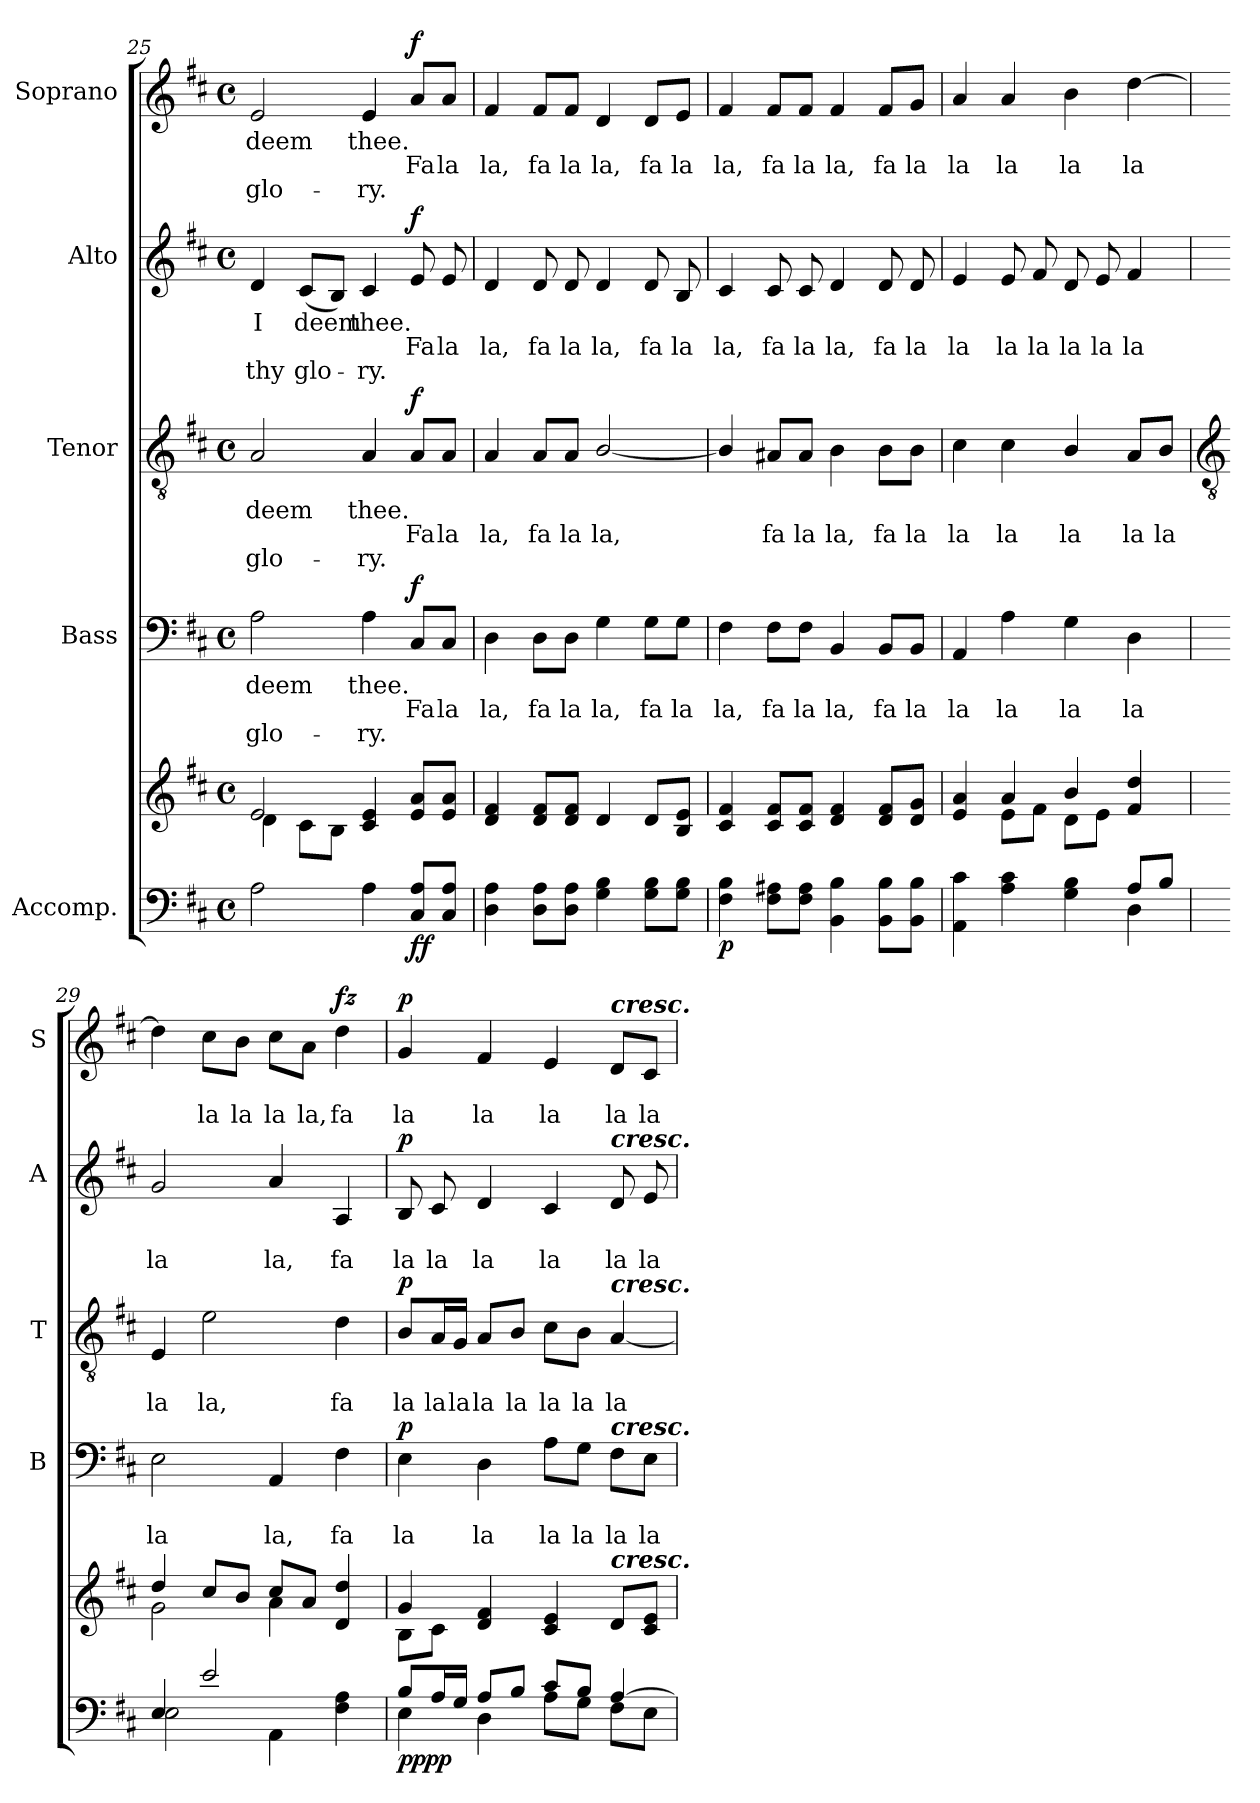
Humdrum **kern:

**kern	**kern	**dynam	**kern	**text	**text	**text	**dynam	**kern	**text	**text	**text	**dynam	**kern	**text	**text	**text	**dynam	**kern	**text	**text	**text	**dynam
*part5	*part5	*part5	*part4	*part4	*part4	*part4	*part4	*part3	*part3	*part3	*part3	*part3	*part2	*part2	*part2	*part2	*part2	*part1	*part1	*part1	*part1	*part1
*staff6	*staff5	*staff5/6	*staff4	*staff4	*staff4	*staff4	*staff4	*staff3	*staff3	*staff3	*staff3	*staff3	*staff2	*staff2	*staff2	*staff2	*staff2	*staff1	*staff1	*staff1	*staff1	*staff1
*I"Accomp.	*	*	*I"Bass	*	*	*	*	*I"Tenor	*	*	*	*	*I"Alto	*	*	*	*	*I"Soprano	*	*	*	*
*	*	*	*I'B	*	*	*	*	*I'T	*	*	*	*	*I'A	*	*	*	*	*I'S	*	*	*	*
!!LO:LB:g=z
*clefF4	*clefG2	*	*clefF4	*	*	*	*	*clefGv2	*	*	*	*	*clefG2	*	*	*	*	*clefG2	*	*	*	*
*k[f#c#]	*k[f#c#]	*	*k[f#c#]	*	*	*	*	*k[f#c#]	*	*	*	*	*k[f#c#]	*	*	*	*	*k[f#c#]	*	*	*	*
*D:	*D:	*	*D:	*	*	*	*	*D:	*	*	*	*	*D:	*	*	*	*	*D:	*	*	*	*
*M4/4	*M4/4	*	*M4/4	*	*	*	*	*M4/4	*	*	*	*	*M4/4	*	*	*	*	*M4/4	*	*	*	*
*met(c)	*met(c)	*	*met(c)	*	*	*	*	*met(c)	*	*	*	*	*met(c)	*	*	*	*	*met(c)	*	*	*	*
=25	=25	=25	=25	=25	=25	=25	=25	=25	=25	=25	=25	=25	=25	=25	=25	=25	=25	=25	=25	=25	=25	=25
*^	*^	*	*	*	*	*	*	*	*	*	*	*	*	*	*	*	*	*	*	*	*	*
!	!	!	!	!	!	!LO:LY:b	!	!LO:LY:b	!	!	!LO:LY:b	!	!LO:LY:b	!	!	!LO:LY:b	!	!LO:LY:b	!	!	!LO:LY:b	!	!LO:LY:b	!
1ryy	2A\	2e/	4d\	.	2A	deem	.	glo-	.	2A	deem	.	glo-	.	4d	I	.	thy	.	2e	deem	.	glo-	.
!	!	!	!	!	!	!	!	!	!	!	!	!	!	!	!	!LO:LY:b	!	!LO:LY:b	!	!	!	!	!	!
.	.	.	8c#\L	.	.	.	.	.	.	.	.	.	.	.	(<8c#L	deem	.	glo-	.	.	.	.	.	.
.	.	.	8B\J	.	.	.	.	.	.	.	.	.	.	.	8BJ)	.	.	.	.	.	.	.	.	.
!	!	!	!	!	!	!LO:LY:b	!	!LO:LY:b	!	!	!LO:LY:b	!	!LO:LY:b	!	!	!LO:LY:b	!	!LO:LY:b	!	!	!LO:LY:b	!	!LO:LY:b	!
.	4A\	4c#/ 4e/	2ryy	.	4A	-thee.	.	ry.	.	4A	-thee.	.	ry.	.	4c#	thee.	.	ry.	.	4e	-thee.	.	ry.	.
!	!	!	!	!LO:DY:b=2	!	!	!LO:LY:b	!	!	!	!	!LO:LY:b	!	!	!	!	!LO:LY:b	!	!	!	!	!LO:LY:b	!	!
!	!	!	!	!LO:DY:n=1:b	!	!	!	!	!LO:DY:b	!	!	!	!	!LO:DY:b	!	!	!	!	!LO:DY:b	!	!	!	!	!LO:DY:b
.	8C#\ 8A\L	8e/ 8a/L	.	f f	8C#/L	.	Fa	.	f	8A/L	.	Fa	.	f	8e	.	Fa	.	f	8a/L	.	Fa	.	f
!	!	!	!	!	!	!	!LO:LY:b	!	!	!	!	!LO:LY:b	!	!	!	!	!LO:LY:b	!	!	!	!	!LO:LY:b	!	!
.	8C#/ 8A/J	8e/ 8a/J	.	.	8C#/J	.	la	.	.	8A/J	.	la	.	.	8e	.	la	.	.	8a/J	.	la	.	.
=26	=26	=26	=26	=26	=26	=26	=26	=26	=26	=26	=26	=26	=26	=26	=26	=26	=26	=26	=26	=26	=26	=26	=26	=26
!	!	!	!	!	!	!	!LO:LY:b	!	!	!	!	!LO:LY:b	!	!	!	!	!LO:LY:b	!	!	!	!	!LO:LY:b	!	!
2.ryy	4D\ 4A\	4d/ 4f#/	1ryy	.	4D	.	la,	.	.	4A	.	la,	.	.	4d	.	la,	.	.	4f#	.	la,	.	.
!	!	!	!	!	!	!	!LO:LY:b	!	!	!	!	!LO:LY:b	!	!	!	!	!LO:LY:b	!	!	!	!	!LO:LY:b	!	!
.	8D\ 8A\L	8d/ 8f#/L	.	.	8D\L	.	fa	.	.	8A/L	.	fa	.	.	8d	.	fa	.	.	8f#/L	.	fa	.	.
!	!	!	!	!	!	!	!LO:LY:b	!	!	!	!	!LO:LY:b	!	!	!	!	!LO:LY:b	!	!	!	!	!LO:LY:b	!	!
.	8D\ 8A\J	8d/ 8f#/J	.	.	8D\J	.	la	.	.	8A/J	.	la	.	.	8d	.	la	.	.	8f#/J	.	la	.	.
!	!	!	!	!	!	!	!LO:LY:b	!	!	!	!	!LO:LY:b	!	!	!	!	!LO:LY:b	!	!	!	!	!LO:LY:b	!	!
.	4G\ 4B\	4d/	.	.	4G	.	la,	.	.	[2B/	.	la,	.	.	4d	.	la,	.	.	4d	.	la,	.	.
!	!	!	!	!	!	!	!LO:LY:b	!	!	!	!	!	!	!	!	!	!LO:LY:b	!	!	!	!	!LO:LY:b	!	!
4ryy	8G\ 8B\L	8d/L	.	.	8G\L	.	fa	.	.	.	.	.	.	.	8d	.	fa	.	.	8d/L	.	fa	.	.
!	!	!	!	!	!	!	!LO:LY:b	!	!	!	!	!	!	!	!	!	!LO:LY:b	!	!	!	!	!LO:LY:b	!	!
.	8G\ 8B\J	8B/ 8e/J	.	.	8G\J	.	la	.	.	.	.	.	.	.	8B	.	la	.	.	8e/J	.	la	.	.
=27	=27	=27	=27	=27	=27	=27	=27	=27	=27	=27	=27	=27	=27	=27	=27	=27	=27	=27	=27	=27	=27	=27	=27	=27
!	!	!	!	!LO:DY:b=2	!	!	!LO:LY:b	!	!	!	!	!	!	!	!	!	!LO:LY:b	!	!	!	!	!LO:LY:b	!	!
1ryy	4F#\ 4B\	4c#/ 4f#/	1ryy	p	4F#	.	la,	.	.	4B/]	.	.	.	.	4c#	.	la,	.	.	4f#	.	la,	.	.
!	!	!	!	!	!	!	!LO:LY:b	!	!	!	!	!LO:LY:b	!	!	!	!	!LO:LY:b	!	!	!	!	!LO:LY:b	!	!
.	8F#\ 8A#X\L	8c#/ 8f#/L	.	.	8F#\L	.	fa	.	.	8A#X/L	.	fa	.	.	8c#	.	fa	.	.	8f#/L	.	fa	.	.
!	!	!	!	!	!	!	!LO:LY:b	!	!	!	!	!LO:LY:b	!	!	!	!	!LO:LY:b	!	!	!	!	!LO:LY:b	!	!
.	8F#\ 8A#\J	8c#/ 8f#/J	.	.	8F#\J	.	la	.	.	8A#/J	.	la	.	.	8c#	.	la	.	.	8f#/J	.	la	.	.
!	!	!	!	!	!	!	!LO:LY:b	!	!	!	!	!LO:LY:b	!	!	!	!	!LO:LY:b	!	!	!	!	!LO:LY:b	!	!
.	4BB\ 4B\	4d/ 4f#/	.	.	4BB	.	la,	.	.	4B	.	la,	.	.	4d	.	la,	.	.	4f#	.	la,	.	.
!	!	!	!	!	!	!	!LO:LY:b	!	!	!	!	!LO:LY:b	!	!	!	!	!LO:LY:b	!	!	!	!	!LO:LY:b	!	!
.	8BB\ 8B\L	8d/ 8f#/L	.	.	8BB/L	.	fa	.	.	8B\L	.	fa	.	.	8d	.	fa	.	.	8f#/L	.	fa	.	.
!	!	!	!	!	!	!	!LO:LY:b	!	!	!	!	!LO:LY:b	!	!	!	!	!LO:LY:b	!	!	!	!	!LO:LY:b	!	!
.	8BB\ 8B\J	8d/ 8g/J	.	.	8BB/J	.	la	.	.	8B\J	.	la	.	.	8d	.	la	.	.	8g/J	.	la	.	.
=28	=28	=28	=28	=28	=28	=28	=28	=28	=28	=28	=28	=28	=28	=28	=28	=28	=28	=28	=28	=28	=28	=28	=28	=28
!	!	!	!	!	!	!	!LO:LY:b	!	!	!	!	!LO:LY:b	!	!	!	!	!LO:LY:b	!	!	!	!	!LO:LY:b	!	!
2.ryy	4AA\ 4c#\	4e/ 4a/	4ryy	.	4AA	.	la	.	.	4c#	.	la	.	.	4e	.	la	.	.	4a	.	la	.	.
!	!	!	!	!	!	!	!LO:LY:b	!	!	!	!	!LO:LY:b	!	!	!	!	!LO:LY:b	!	!	!	!	!LO:LY:b	!	!
.	4A\ 4c#\	4a/	8e\L	.	4A	.	la	.	.	4c#	.	la	.	.	8e	.	la	.	.	4a	.	la	.	.
!	!	!	!	!	!	!	!	!	!	!	!	!	!	!	!	!	!LO:LY:b	!	!	!	!	!	!	!
.	.	.	8f#\J	.	.	.	.	.	.	.	.	.	.	.	8f#	.	la	.	.	.	.	.	.	.
!	!	!	!	!	!	!	!LO:LY:b	!	!	!	!	!LO:LY:b	!	!	!	!	!LO:LY:b	!	!	!	!	!LO:LY:b	!	!
.	4G\ 4B\	4b/	8d\L	.	4G	.	la	.	.	4B/	.	la	.	.	8d	.	la	.	.	4b	.	la	.	.
!	!	!	!	!	!	!	!	!	!	!	!	!	!	!	!	!	!LO:LY:b	!	!	!	!	!	!	!
.	.	.	8e\J	.	.	.	.	.	.	.	.	.	.	.	8e	.	la	.	.	.	.	.	.	.
!	!	!	!	!	!	!	!LO:LY:b	!	!	!	!	!LO:LY:b	!	!	!	!	!LO:LY:b	!	!	!	!	!LO:LY:b	!	!
8A/L	4D\	4f#/ 4dd/	4ryy	.	4D	.	la	.	.	8A/L	.	la	.	.	4f#	.	la	.	.	[4dd	.	la	.	.
!	!	!	!	!	!	!	!	!	!	!	!	!LO:LY:b	!	!	!	!	!	!	!	!	!	!	!	!
8B/J	.	.	.	.	.	.	.	.	.	8B/J	.	la	.	.	.	.	.	.	.	.	.	.	.	.
!!LO:LB:g=z
=29	=29	=29	=29	=29	=29	=29	=29	=29	=29	=29	=29	=29	=29	=29	=29	=29	=29	=29	=29	=29	=29	=29	=29	=29
*	*	*	*	*	*	*	*	*	*	*clefGv2	*	*	*	*	*	*	*	*	*	*	*	*	*	*
!	!	!	!	!	!	!	!LO:LY:b	!	!	!	!	!LO:LY:b	!	!	!	!	!LO:LY:b	!	!	!	!	!	!	!
4E/	2E\	4dd/	2g\	.	2E	.	la	.	.	4E	.	la	.	.	2g	.	la	.	.	4dd]	.	.	.	.
!	!	!	!	!	!	!	!	!	!	!	!	!LO:LY:b	!	!	!	!	!	!	!	!	!	!LO:LY:b	!	!
2e/	.	8cc#/L	.	.	.	.	.	.	.	2e	.	la,	.	.	.	.	.	.	.	8cc#\L	.	la	.	.
!	!	!	!	!	!	!	!	!	!	!	!	!	!	!	!	!	!	!	!	!	!	!LO:LY:b	!	!
.	.	8b/J	.	.	.	.	.	.	.	.	.	.	.	.	.	.	.	.	.	8b\J	.	la	.	.
!	!	!	!	!	!	!	!LO:LY:b	!	!	!	!	!	!	!	!	!	!LO:LY:b	!	!	!	!	!LO:LY:b	!	!
.	4AA\	8cc#/L	4a\	.	4AA	.	la,	.	.	.	.	.	.	.	4a	.	la,	.	.	8cc#\L	.	la	.	.
!	!	!	!	!	!	!	!	!	!	!	!	!	!	!	!	!	!	!	!	!	!	!LO:LY:b	!	!
.	.	8a/J	.	.	.	.	.	.	.	.	.	.	.	.	.	.	.	.	.	8a\J	.	la,	.	.
!	!	!	!	!	!	!	!LO:LY:b	!	!	!	!	!LO:LY:b	!	!	!	!	!LO:LY:b	!	!	!	!	!LO:LY:b	!	!LO:DY:b
4ryy	4F#\ 4A\	4d/ 4dd/	4ryy	.	4F#	.	fa	.	.	4d	.	fa	.	.	4A	.	fa	.	.	4dd	.	fa	.	fz
=30	=30	=30	=30	=30	=30	=30	=30	=30	=30	=30	=30	=30	=30	=30	=30	=30	=30	=30	=30	=30	=30	=30	=30	=30
!	!	!	!	!LO:DY:b=2	!	!	!LO:LY:b	!	!	!	!	!LO:LY:b	!	!	!	!	!LO:LY:b	!	!	!	!	!LO:LY:b	!	!
!	!	!	!	!LO:DY:n=1:b=2	!	!	!	!	!	!	!	!	!	!	!	!	!	!	!	!	!	!	!	!
!	!	!	!	!LO:DY:n=2:b	!	!	!	!	!	!	!	!	!	!	!	!	!	!	!	!	!	!	!	!
!	!	!	!	!LO:DY:n=3:b	!	!	!	!	!LO:DY:b	!	!	!	!	!LO:DY:b	!	!	!	!	!LO:DY:b	!	!	!	!	!LO:DY:b
8B/L	4E\	4g/	8B\L	p p p p	4E	.	la	.	p	8B/L	.	la	.	p	8B	.	la	.	p	4g	.	la	.	p
!	!	!	!	!	!	!	!	!	!	!	!	!LO:LY:b	!	!	!	!	!LO:LY:b	!	!	!	!	!	!	!
16A/L	.	.	8c#\J	.	.	.	.	.	.	16A/L	.	la	.	.	8c#	.	la	.	.	.	.	.	.	.
!	!	!	!	!	!	!	!	!	!	!	!	!LO:LY:b	!	!	!	!	!	!	!	!	!	!	!	!
16G/JJ	.	.	.	.	.	.	.	.	.	16G/JJ	.	la	.	.	.	.	.	.	.	.	.	.	.	.
!	!	!	!	!	!	!	!LO:LY:b	!	!	!	!	!LO:LY:b	!	!	!	!	!LO:LY:b	!	!	!	!	!LO:LY:b	!	!
8A/L	4D\	4d/ 4f#/	2.ryy	.	4D	.	la	.	.	8A/L	.	la	.	.	4d	.	la	.	.	4f#	.	la	.	.
!	!	!	!	!	!	!	!	!	!	!	!	!LO:LY:b	!	!	!	!	!	!	!	!	!	!	!	!
8B/J	.	.	.	.	.	.	.	.	.	8B/J	.	la	.	.	.	.	.	.	.	.	.	.	.	.
!	!	!	!	!	!	!	!LO:LY:b	!	!	!	!	!LO:LY:b	!	!	!	!	!LO:LY:b	!	!	!	!	!LO:LY:b	!	!
8c#/L	8A\L	4c#/ 4e/	.	.	8A\L	.	la	.	.	8c#\L	.	la	.	.	4c#	.	la	.	.	4e	.	la	.	.
!	!	!	!	!	!	!	!LO:LY:b	!	!	!	!	!LO:LY:b	!	!	!	!	!	!	!	!	!	!	!	!
8B/J	8G\J	.	.	.	8G\J	.	la	.	.	8B\J	.	la	.	.	.	.	.	.	.	.	.	.	.	.
!	!	!	!	!	!	!	!	!	!	!	!	!	!	!	!	!	!	!	!	!LO:TX:a:Bi:t=cresc.	!	!	!	!
!	!	!	!	!	!	!	!	!	!	!	!	!	!	!	!LO:TX:a:Bi:t=cresc.	!	!	!	!	!	!	!	!	!
!	!	!	!	!	!	!	!	!	!	!LO:TX:a:Bi:t=cresc.	!	!	!	!	!	!	!	!	!	!	!	!	!	!
!	!	!	!	!	!LO:TX:a:Bi:t=cresc.	!	!	!	!	!	!	!	!	!	!	!	!	!	!	!	!	!	!	!
!	!	!LO:TX:a:Bi:t=cresc.	!	!	!	!	!	!	!	!	!	!	!	!	!	!	!	!	!	!	!	!	!	!
!	!	!	!	!	!	!	!LO:LY:b	!	!	!	!	!LO:LY:b	!	!	!	!	!LO:LY:b	!	!	!	!	!LO:LY:b	!	!
[4A/	8F#\L	8d/L	.	.	8F#\L	.	la	.	.	[4A	.	la	.	.	8d	.	la	.	.	8d/L	.	la	.	.
!	!	!	!	!	!	!	!LO:LY:b	!	!	!	!	!	!	!	!	!	!LO:LY:b	!	!	!	!	!LO:LY:b	!	!
.	8E\J	8c#/ 8e/J	.	.	8E\J	.	la	.	.	.	.	.	.	.	8e	.	la	.	.	8c#/J	.	la	.	.
*v	*v	*	*	*	*	*	*	*	*	*	*	*	*	*	*	*	*	*	*	*	*	*	*	*
*	*v	*v	*	*	*	*	*	*	*	*	*	*	*	*	*	*	*	*	*	*	*	*	*
=	=	=	=	=	=	=	=	=	=	=	=	=	=	=	=	=	=	=	=	=	=	=
*-	*-	*-	*-	*-	*-	*-	*-	*-	*-	*-	*-	*-	*-	*-	*-	*-	*-	*-	*-	*-	*-	*-
